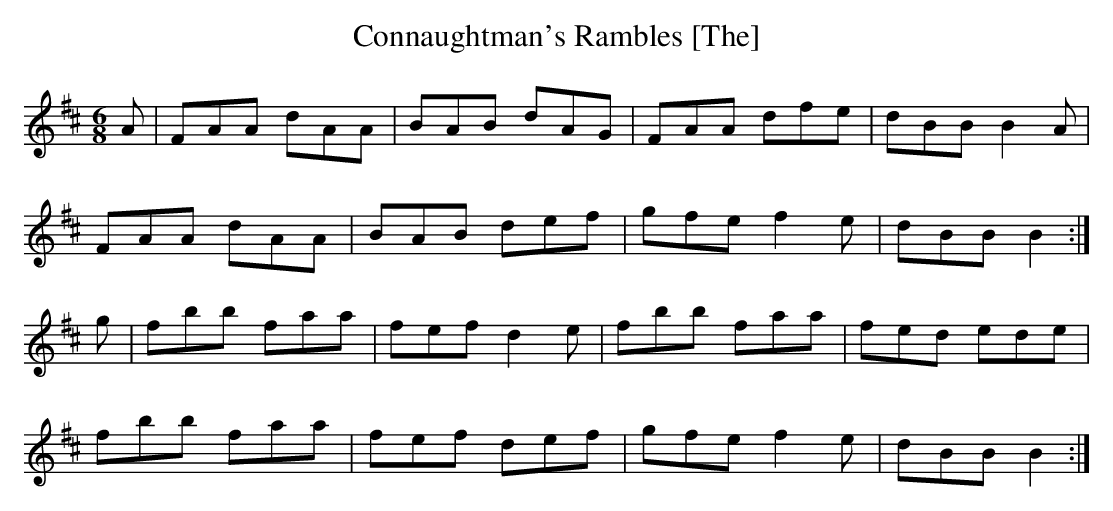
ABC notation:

X:1
T: Connaughtman's Rambles [The]
M: 6/8
L: 1/8
K: D
A|FAA dAA|BAB dAG|FAA dfe|dBB B2A|
FAA dAA|BAB def|gfe f2e|dBB B2 :|
g|fbb faa|fef d2e|fbb faa|fed ede|
fbb faa|fef def|gfe f2e|dBB B2 :|
